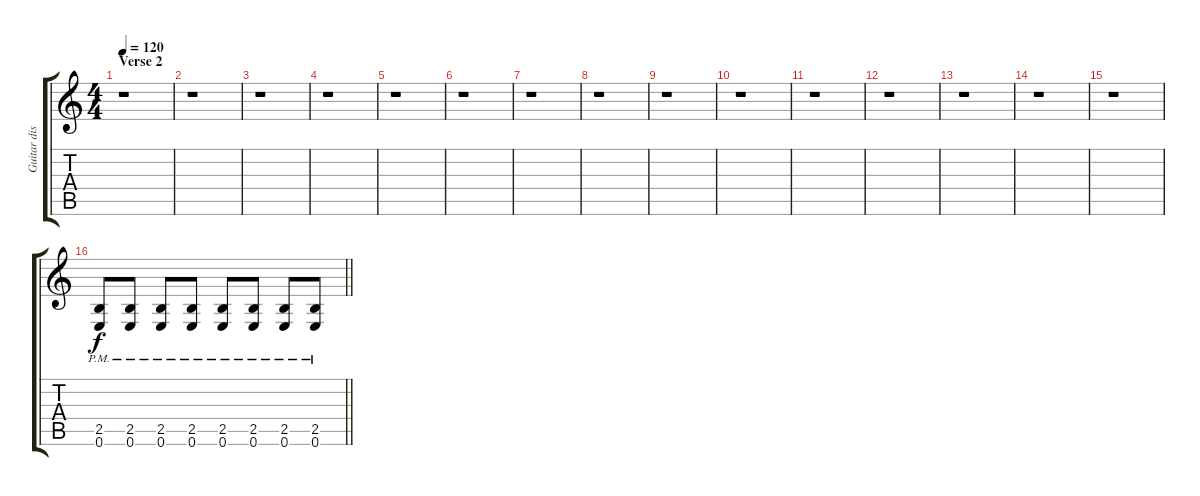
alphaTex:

\track ("Guitar distortion 4" "Guitar dis") {instrument distortionguitar}
\staff {score tabs}
\tuning (E4 B3 G3 D3 A2 E2) {hide}
\ts (4 4)
\section ("" "Verse 2")
\tempo 120
\clef g2
\ks aminor
r.1{dy f} |
r.1 |
r.1 |
r.1 |
r.1 |
r.1 |
r.1 |
r.1 |
r.1 |
r.1 |
r.1 |
r.1 |
r.1 |
r.1 |
r.1 |
\barLineRight lightlight
(2.5{pm} 0.6{pm}).8{volume 15} (2.5{pm} 0.6{pm}).8 (2.5{pm} 0.6{pm}).8 (2.5{pm} 0.6{pm}).8 (2.5{pm} 0.6{pm}).8 (2.5{pm} 0.6{pm}).8 (2.5{pm} 0.6{pm}).8 (2.5{pm} 0.6{pm}).8
